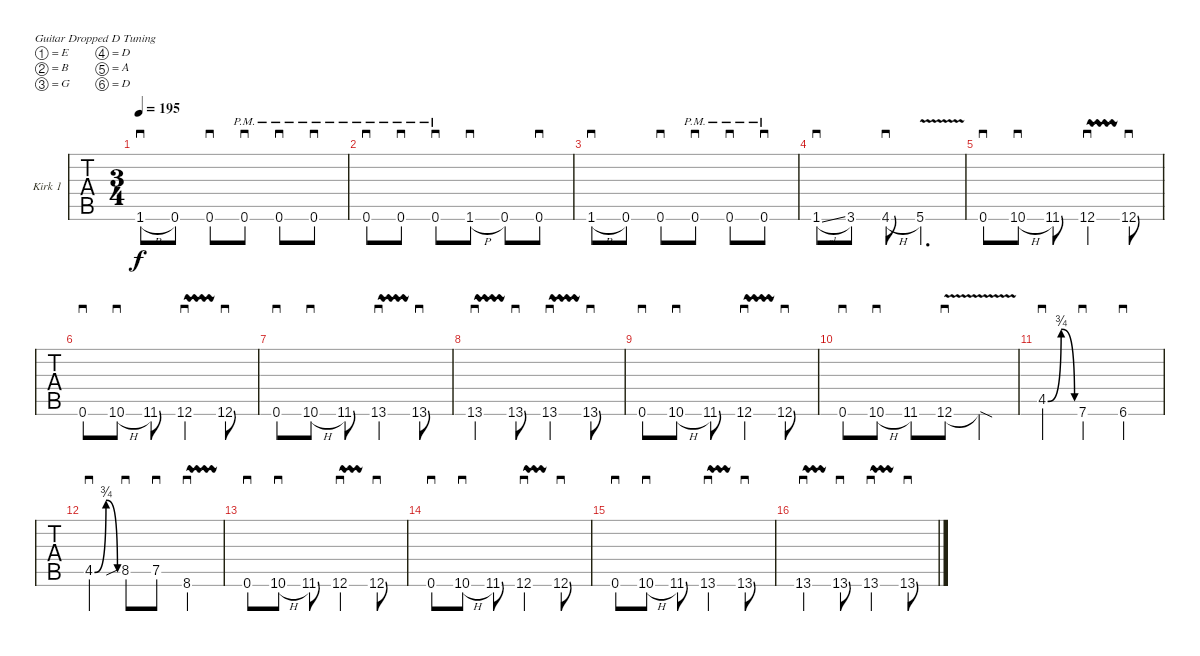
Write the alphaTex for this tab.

\bracketExtendMode groupsimilarinstruments
\firstSystemTrackNameOrientation horizontal
\otherSystemsTrackNameOrientation horizontal
\track ("Guitar 2" "Kirk 1") {instrument overdrivenguitar}
\staff {tabs}
\tuning (E4 B3 G3 D3 A2 D2)
\ts (3 4)
\tempo 195
\clef g2
\ks c
1.6{h}.8{sd dy f} 0.6.8 0.6.8{sd} 0.6{pm}.8{sd} 0.6{pm}.8{sd} 0.6{pm}.8{sd} |
0.6{pm}.8{sd} 0.6{pm}.8{sd} 0.6{pm}.8{sd} 1.6{h}.8{sd} 0.6.8 0.6.8{sd} |
1.6{h}.8{sd} 0.6.8 0.6.8{sd} 0.6{pm}.8{sd} 0.6{pm}.8{sd} 0.6{pm}.8{sd} |
1.6{sl}.8{sd} 3.6.8 4.6{h}.8{sd} 5.6{v}.4{d} |
0.6.8{sd} 10.6{h}.8{sd} 11.6.8 12.6{vw}.4{sd} 12.6.8{sd} |
0.6.8{sd} 10.6{h}.8{sd} 11.6.8 12.6{vw}.4{sd} 12.6.8{sd} |
0.6.8{sd} 10.6{h}.8{sd} 11.6.8 13.6{vw}.4{sd} 13.6.8{sd} |
13.6{vw}.4{sd} 13.6.8{sd} 13.6{vw}.4{sd} 13.6.8{sd} |
0.6.8{sd} 10.6{h}.8{sd} 11.6.8 12.6{vw}.4{sd} 12.6.8{sd} |
0.6.8{sd} 10.6{h}.8{sd} 11.6.8 12.6{v}.8{sd} 12.6{v sod t}.4 |
4.5{be (bendrelease 0 0 30 3 30 3 60 0)}.4{sd} 7.6.4{sd} 6.6.4{sd} |
4.5{be (bendrelease 0 0 30 3 30 3 60 0)}.4{sd} 8.5{sib}.8{sd} 7.5.8{sd} 8.6{vw}.4{sd} |
0.6.8{sd} 10.6{h}.8{sd} 11.6.8 12.6{vw}.4{sd} 12.6.8{sd} |
0.6.8{sd} 10.6{h}.8{sd} 11.6.8 12.6{vw}.4{sd} 12.6.8{sd} |
0.6.8{sd} 10.6{h}.8{sd} 11.6.8 13.6{vw}.4{sd} 13.6.8{sd} |
13.6{vw}.4{sd} 13.6.8{sd} 13.6{vw}.4{sd} 13.6.8{sd}
